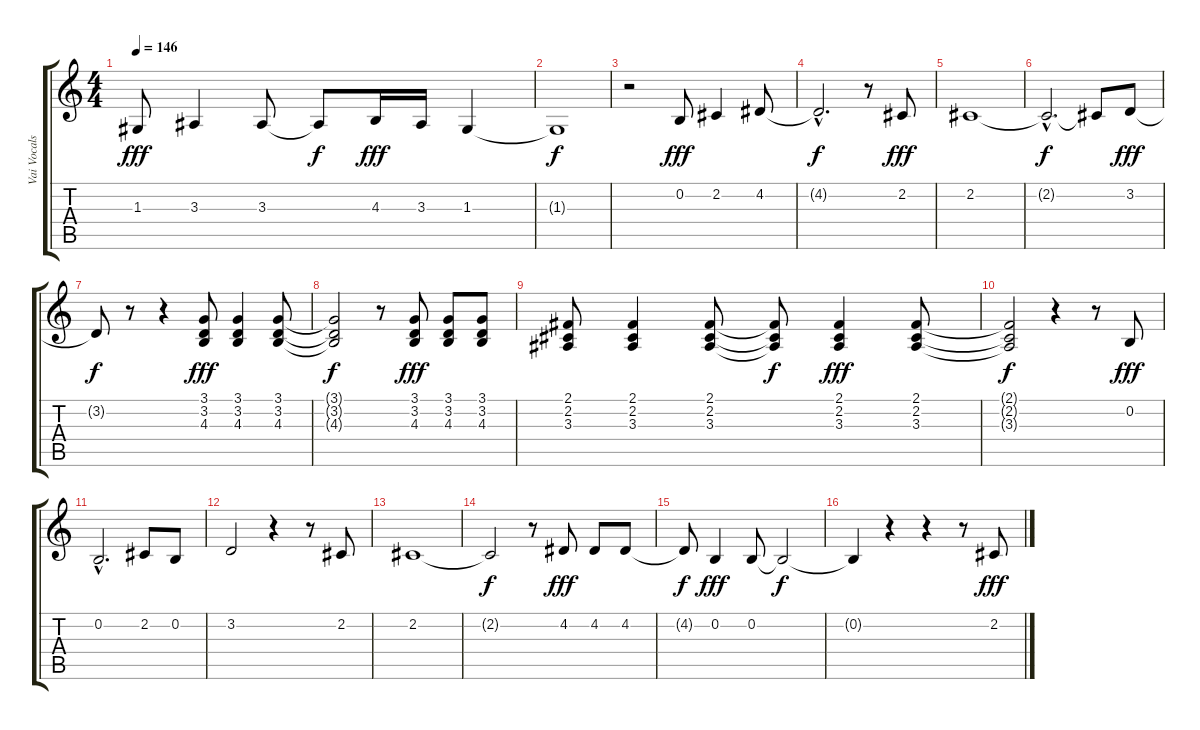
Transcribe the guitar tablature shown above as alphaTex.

\track ("Vai Vocals" "Vai Vocals") {instrument lead6voice}
\staff {score tabs}
\tuning (E4 B3 G3 D3 A2 E2) {hide}
\ts (4 4)
\tempo 146
\clef g2
\ks c
1.3.8{dy fff} 3.3.4 3.3.8 3.3{t}.8{dy f} 4.3.16{dy fff} 3.3.16 1.3.4 |
1.3{t}.1{dy f} |
r.2 0.2.8{dy fff} 2.2.4 4.2.8 |
4.2{hac t}.2{d dy f} r.8 2.2.8{dy fff} |
2.2.1 |
2.2{hac t}.2{d dy f} 2.2{t}.8 3.2.8{dy fff} |
3.2{t}.8{dy f} r.8 r.4 (3.1 3.2 4.3).8{dy fff} (3.1 3.2 4.3).4 (3.1 3.2 4.3).8 |
(3.1{t} 3.2{t} 4.3{t}).2{dy f} r.8 (3.1 3.2 4.3).8{dy fff} (3.1 3.2 4.3).8 (3.1 3.2 4.3).8 |
(2.1 2.2 3.3).8 (2.1 2.2 3.3).4 (2.1 2.2 3.3).8 (2.1{t} 2.2{t} 3.3{t}).8{dy f} (2.1 2.2 3.3).4{dy fff} (2.1 2.2 3.3).8 |
(2.1{t} 2.2{t} 3.3{t}).2{dy f} r.4 r.8 0.2.8{dy fff} |
0.2{hac}.2{d} 2.2.8 0.2.8 |
3.2.2 r.4 r.8 2.2.8 |
2.2.1 |
2.2{t}.2{dy f} r.8 4.2.8{dy fff} 4.2.8 4.2.8 |
4.2{t}.8{dy f} 0.2.4{dy fff} 0.2.8 0.2{t}.2{dy f} |
0.2{t}.4 r.4 r.4 r.8 2.2.8{dy fff}
